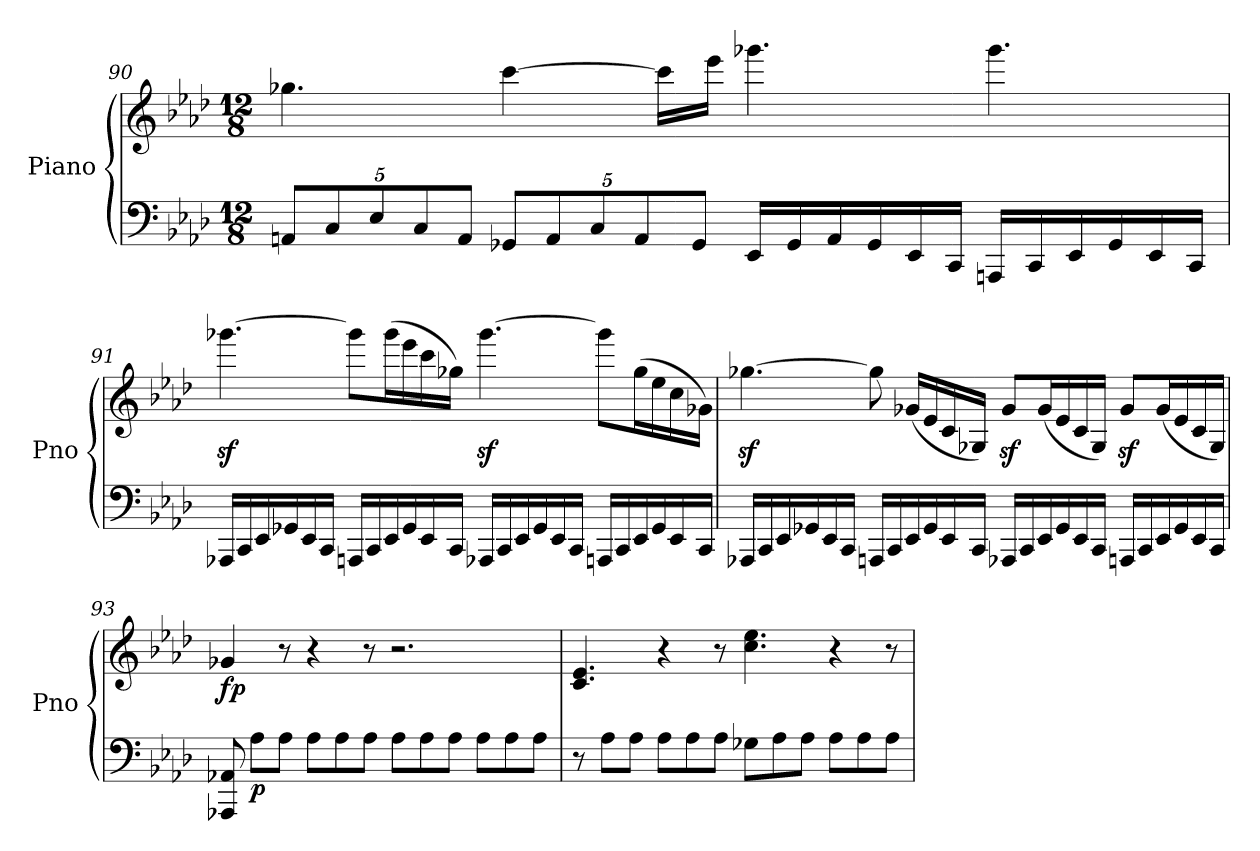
**kern	**kern	**dynam
*part1	*part1	*part1
*staff2	*staff1	*staff1/2
*I"Piano	*	*
*I'Pno	*	*
!!LO:PB:g=z
*clefF4	*clefG2	*
*k[b-e-a-d-]	*k[b-e-a-d-]	*
*M12/8	*M12/8	*
*Xbrackettup	*	*
=90	=90	=90
40%3AAn/LL	4.gg-X\	.
40%3C/	.	.
40%3E-/	.	.
40%3C/	.	.
40%3AA/JJ	.	.
40%3GG-X/LL	[4ccc\	.
40%3AA/	.	.
40%3C/	.	.
40%3AA/	.	.
.	16ccc\LL]	.
40%3GG-/JJ	.	.
.	16eee-\JJ	.
16EE-/LL	4.ggg-X\	.
16GG-/	.	.
16AA/	.	.
16GG-/	.	.
16EE-/	.	.
16CC/JJ	.	.
16AAAn/LL	4.ggg-\	.
16CC/	.	.
16EE-/	.	.
16GG-/	.	.
16EE-/	.	.
16CC/JJ	.	.
!!LO:LB:g=z
=91	=91	=91
16AAA-X/LL	[4.ggg-Xz<\	.
16CC/	.	.
16EE-/	.	.
16GG-X/	.	.
16EE-/	.	.
16CC/JJ	.	.
16AAAn/LL	8ggg-\L]	.
16CC/	.	.
16EE-/	(16ggg-\L	.
16GG-/	16eee-\	.
16EE-/	16ccc\	.
16CC/JJ	16gg-X\JJ)	.
16AAA-X/LL	[4.ggg-z<\	.
16CC/	.	.
16EE-/	.	.
16GG-/	.	.
16EE-/	.	.
16CC/JJ	.	.
16AAAn/LL	8ggg-\L]	.
16CC/	.	.
16EE-/	(16gg-\L	.
16GG-/	16ee-\	.
16EE-/	16cc\	.
16CC/JJ	16g-X\JJ)	.
!!LO:LB:g=z
=92	=92	=92
16AAA-X/LL	[4.gg-Xz<\	.
16CC/	.	.
16EE-/	.	.
16GG-X/	.	.
16EE-/	.	.
16CC/JJ	.	.
16AAAn/LL	8gg-\]	.
16CC/	.	.
16EE-/	(16g-X/LL	.
16GG-/	16e-/	.
16EE-/	16c/	.
16CC/JJ	16G-X/JJ)	.
16AAA-X/LL	8g-z</L	.
16CC/	.	.
16EE-/	(16g-/L	.
16GG-/	16e-/	.
16EE-/	16c/	.
16CC/JJ	16G-/JJ)	.
16AAAn/LL	8g-z</L	.
16CC/	.	.
16EE-/	(16g-/L	.
16GG-/	16e-/	.
16EE-/	16c/	.
16CC/JJ	16G-/JJ)	.
=93	=93	=93
!	!	!LO:DY:b
8AAA-X/ 8AA-X/	4g-X/	fp
!	!	!LO:DY:b=2
8A-\L	.	p
8A-\J	8r	.
8A-\L	4r	.
8A-\	.	.
8A-\J	8r	.
8A-\L	2.r	.
8A-\	.	.
8A-\J	.	.
8A-\L	.	.
8A-\	.	.
8A-\J	.	.
!!LO:LB:g=z
=94	=94	=94
8r	4.c/ 4.e-/	.
8A-\L	.	.
8A-\J	.	.
8A-\L	4r	.
8A-\	.	.
8A-\J	8r	.
8G-X\L	4.cc\ 4.ee-\	.
8A-\	.	.
8A-\J	.	.
8A-\L	4r	.
8A-\	.	.
8A-\J	8r	.
=	=	=
*-	*-	*-
